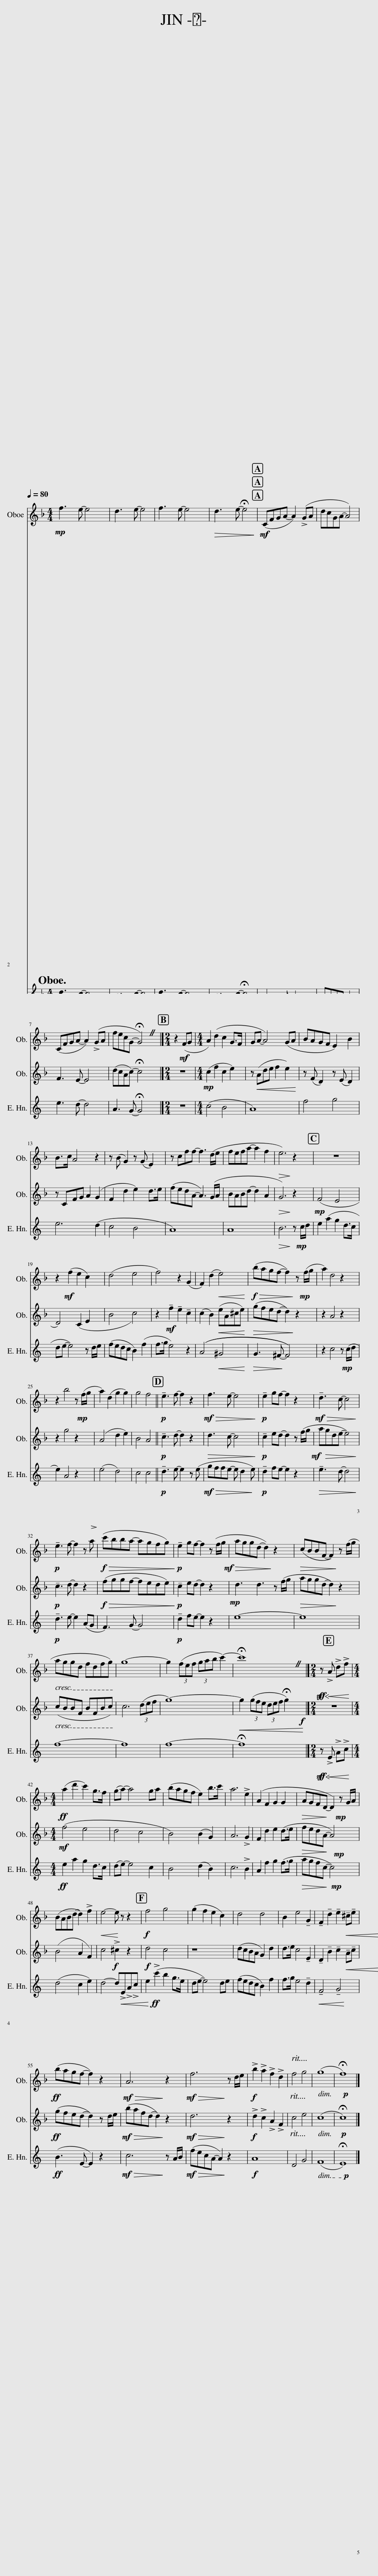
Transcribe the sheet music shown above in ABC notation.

X:1
%%score 1 2 3
L:1/8
Q:1/4=80
M:4/4
I:linebreak $
K:F
V:1 treble
V:2 treble
V:3 treble transpose=-7
V:1
!mp! f3 e- e4 | d3 e- e4 | f3 e- e4 |!>(! d3 e- !fermata!e4!>)! |!mf! (CFGA- A2) (!>!GA | %5
 dcGA- A4) |$ (CFGA- A2) (!>!GA | fecG- !fermata!G4) |][M:2/4] z2!mf! (FG |[M:4/4] A2) (d2 c2 G>F | %10
 GA- A4) (GA | BAGF E2) B2 |$ B>c A4 z2 | z (B G2) z (G E2) | z cff- f3 (d/e/ | %15
 fefa- a2 f2) |!>(! e6!>)! z2 | z8 |$ z2!mf! (f2 e2 c2) | (d4 e4 | %20
 f4) z2 (G2 | F2) (d2!<(! e4)!<)! |!f!!>(! (bagf- f2)!>)! z!mp! (f/g/ | a2) d4 z2 |$ z2 b4 z!mp! (f/g/ | %25
 a2) (d2 g2 g2) | g4 f4 ||!p! !tenuto!e3 f- f2 z2 |!mf!!>(! f3 e- e4!>)! |!p! !tenuto!e2 gf- f2 z2 | %30
!mf!!>(! !tenuto!d3 c- c4!>)! |$!p! !tenuto!e3 f- f2 z (!>!a |!f!!>(! c'bba- agfg)!>)! |!p! !tenuto!e2 gf- f2 z (f/!mf!g/ |!>(! aggd- d2)!>)! z2 | %35
!>(! (cBBF- F2)!>)! z (f/g/ |$ aggd fdfg) | g8- | g2 (3(fef (3gab c'2-) |!f!!<(! !fermata!c'8!<)! |] %40
[M:2/4]!mf! z!<(! !>!A !>!d!>!f!<)! |$[M:4/4]!ff! (a2 d'2 c'2) g>f | (ga-) a4 ga | (bagf e2) b>c' | a6 !>!e2 | %45
 (A2 F2 G2 G2 |!>(! AGFD-!>)! D2) z G/A/ |$ (BABd- d2) !>!f2 |!<(! e4- e!<)! z z2 |!f! f4 g4 | %50
 (g2 f2 e2 c2) | d4 d4 | B2 e4 !tenuto!G2 | !tenuto!F2 !tenuto!d2 !tenuto!e2!<(! !tenuto!^c!tenuto!e!<)! |$!ff! (bagf- f2) z2 | %55
!mf!!>(! A6!>)! z2 |!mf!!>(! f6!>)! z d/e/ |!f! !>!b2 !>!a2 !>!f2 !>!d2 | f4 g4 | (g8 | %60
!p! !fermata!f8) |] %61
V:2
!mp! d3 c- c4 | B3 c- c4 | d3 c- c4 |!>(! B3 c- !fermata!c4!>)! | F3 E- E4 | %5
 (AGDE- E4) |$ F3 E- E4 | (dcAc-) !fermata!c4 |][M:2/4] z4 |[M:4/4]!mp! (c2 f2 c2 e2) | %10
 z!<(! (Ade f2 e2)!<)! | z (F D2) z (E D2) |$ z CFG A2 (G2 | F2 d2 e2) d>e | (fedA- A3) (G/A/ | %15
 BABd- d2 A2) |!>(! G6!>)! z2 |!mp! (F4 E4 |$ D4) (C2 E2 | B4 c4) | %20
 z2!mf! !tenuto!f2 !tenuto!e2 !tenuto!c2 | (c2 B2)!<(! (eA^ce)!<)! |!>(! (gfed- d2)!>)! z2 | z2 A4 z2 |$ z2 g4 z2 | %25
 (A4 d2 e2) | B4 A4 ||!p! !tenuto!c3 d- d2 z2 |!>(! d3 c- c4!>)! |!p! !tenuto!c2 ed- d2 z (f/g/ | %30
!mf! a!>(!gde- e4)!>)! |$!p! !tenuto!c3 d- d2 z2 |!f!!>(! (fggf- fede)!>)! |!p! !tenuto!c2 ed- d2 z2 |!mp! d3 d3 z (f/g/ | %35
!>(! aggd- d2)!>)! z2 |$ (cBBF BFBc) | c6 (3(def | g8-) |!<(! g2 (3(gfe (3def!f! !fermata!g2)!<)! |] %40
[M:2/4] z4 |$[M:4/4]!mf! (f4 e4 | d4 c4 | B4) (B2 G2) | A6 !>!G2 | %45
 F2 d2 e2 (d>e |!>(! fedA-!>)!!mp! A4) |$ (B4 A2 F2) | c4!f! !>!^c2 z2 |!f! d4 c4 | %50
 z8 | (dcBA G2) d2 | d>e c4 !tenuto!E2 | !tenuto!D2 !tenuto!B2 !tenuto!c2!<(! !tenuto!A!tenuto!c!<)! |$!ff! (gfed- d2) z d/e/ | %55
!mf!!>(! (bafd- d2)!>)! z2 |!mf!!>(! d6!>)! z2 |!f! !>!d2 !>!c2 !>!A2 !>!F2 | c4 e4 | (c8 | %60
!p! !fermata!c8) |] %61
V:3
[K:C]!mf! (Gcde- e2 de) | (agde- e4) | (Gcde- e2 de) |!>(! (c'bgd- !fermata!d4)!>)! | e3 d- d4 | %5
 A3 B- !fermata!B4 |$ e3 d- d4 | A3 G- !fermata!G4 |][M:2/4] z4 |[M:4/4] (c4 B4 | %10
 A8) | f4 g4 |$ e6 (d2 | c4 B4 | A8) | %15
 A8 |!>(! B6!>)! z!mp! c/d/ | e2 (a2 g2 d>c |$ de- e4) z d/e/ | (fedc B2) (f2 | %20
 f>g e4) z2 | ((A4!<(! ^G4!<)! |!>(! G3 ^F-!>)! F4)) | z2 c4 z!mp! (c/d/ |$ e2) A4 z2 | %25
 (e4 d4) | c4 c4 ||!p! !tenuto!d3 e- e2 z (e |!mf! g!>(!ffe- e d2 e)!>)! |!p! !tenuto!d2 fe- e2 z2 | %30
!>(! !tenuto!e3 d- d4!>)! |$!p! !tenuto!d3 e- e2 (AG | F3) G- G4 |!p! !tenuto!d2 fe- e2 z2 | e8- | %35
 e8 |$ f8- | f8 | f8- |!f!!<(! !fermata!f8!<)! |] %40
[M:2/4]!mf! z!<(! !>!E !>!A!>!c!<)! |$[M:4/4]!ff! e2 a2 g2 d>c | (de-) e4 c2 | B4 (d2 B2) | c6 !>!B2 | %45
 A2 f2 g2 (f>g |!>(! agfc-!>)!!mp!!mp! c4) |$ (d4 c2 e2) | d4- d!<(!!>!E!>!A!>!c | e2!<)!!ff! (!>!c'2 b2 g>e | %50
 de- e4) de | (fedc B2) f2 | f>g e4 !tenuto!d2 |!<(! !tenuto!F4 !tenuto!G4!<)! |$!ff! (B3 E- E2) z2 | %55
!mf!!>(! c6!>)! z A/B/ |!mf!!>(! (fecA- A2)!>)! z2 |!f! A8 | D4 G4 | (F8 | %60
!p! !fermata!E8) |] %61
